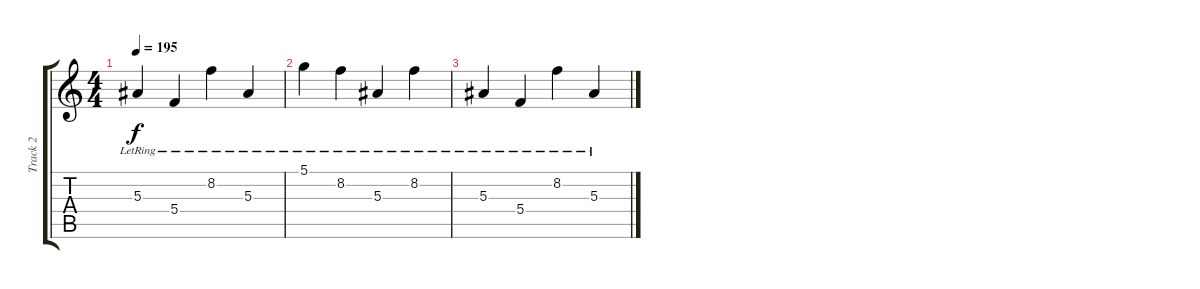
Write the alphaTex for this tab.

\track ("Track 2" "Track 2") {instrument acousticguitarsteel}
\staff {score tabs}
\tuning (D4 A3 F3 C3 G2 D2) {hide}
\ts (4 4)
\tempo 195
\clef g2
\ks c
5.3{lr}.4{dy f} 5.4{lr}.4 8.2{lr}.4 5.3{lr}.4 |
5.1{lr}.4 8.2{lr}.4 5.3{lr}.4 8.2{lr}.4 |
5.3{lr}.4 5.4{lr}.4 8.2{lr}.4 5.3{lr}.4
